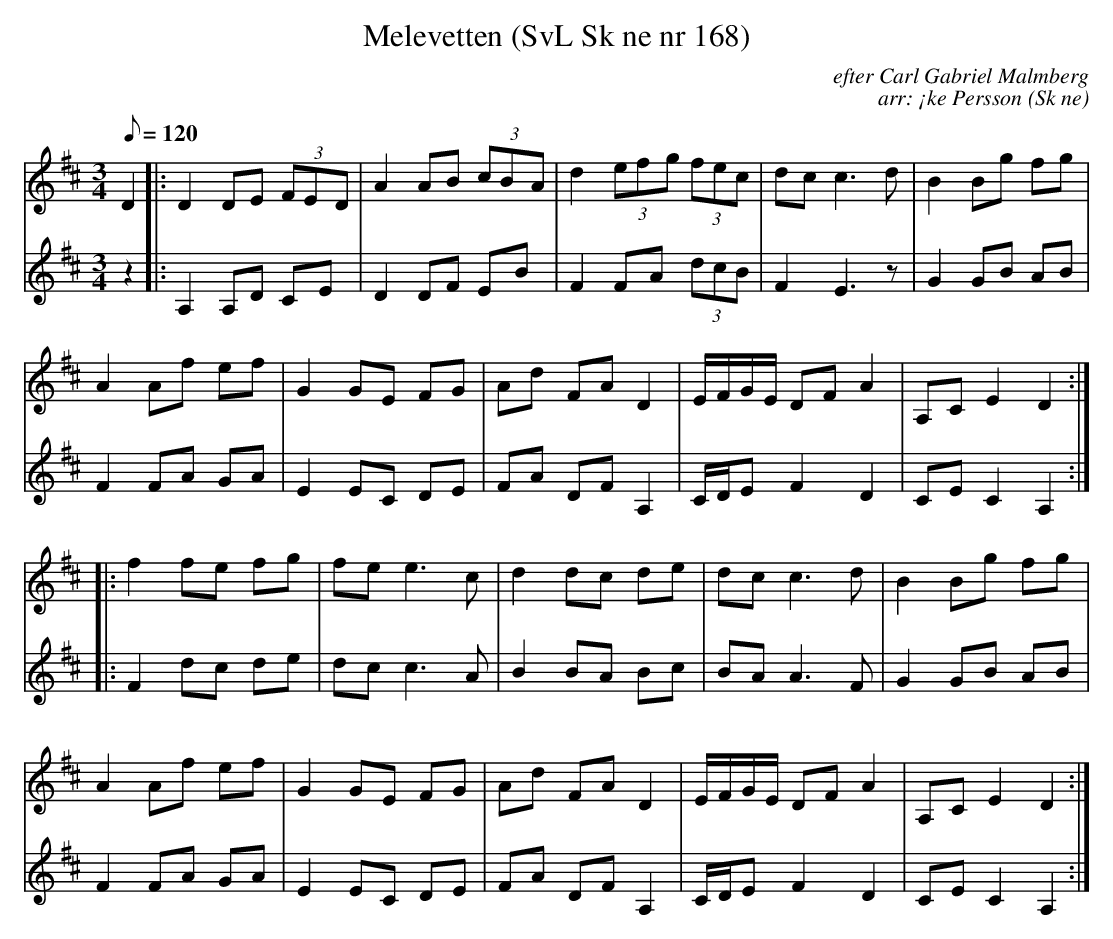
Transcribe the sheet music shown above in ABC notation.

X:1
T:Melevetten (SvL Sk ne nr 168)
C:efter Carl Gabriel Malmberg
C:arr: ¡ke Persson
M:3/4
L:1/8
O:Sk ne
Q:120
K:D
V:1
D2 |: D2 DE (3FED | A2 AB (3cBA | d2 (3efg (3fec | dc c3 d | B2 Bg fg |
 A2 Af ef | G2 GE FG | Ad FA D2 | E/2F/2G/2E/2 DF A2 | A,C E2 D2 ::
f2 fe fg | fe e3 c | d2 dc de | dc c3 d | B2 Bg fg |
 A2 Af ef | G2 GE FG | Ad FA D2 | E/2F/2G/2E/2 DF A2 | A,C E2 D2 :|
V:2
z2 |: A,2 A,D CE | D2 DF EB | F2 FA (3dcB | F2 E3 z | G2 GB AB |
 F2 FA GA | E2 EC DE | FA DF A,2 | C/2D/2E F2 D2 | CE C2 A,2 ::
F2 dc de | dc c3 A | B2 BA Bc | BA A3 F |G2 GB AB |
 F2 FA GA | E2 EC DE | FA DF A,2 | C/2D/2E F2 D2 | CE C2 A,2 :|
